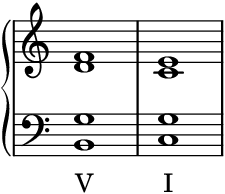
\version "2.16.2" % absolutely necessary!

% use this to crop output page size to match the snippet
#(ly:set-option 'preview #t)

%%%%%%%%%%%%%%%%%%%%%%%%%%
% here goes the snippet: %
%%%%%%%%%%%%%%%%%%%%%%%%%%
\new PianoStaff 
<<
  \new Staff \relative c' {
    \override Staff.TimeSignature #'stencil = ##f 
    \clef treble <d f>1
    <c e>1
  }
  \new Staff \relative c {
    \override Staff.TimeSignature #'stencil = ##f 
    \clef bass <b g'>1 
    <c g'>
  }
  \addlyrics {
    V I
  }
>>
